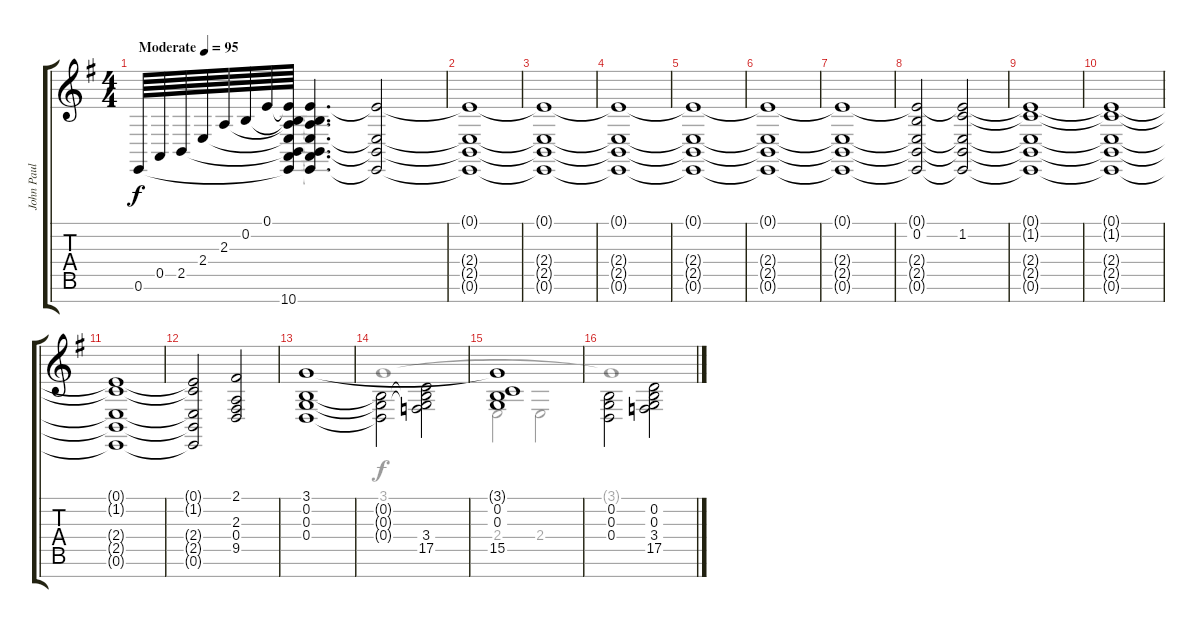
\track ("John Paul Jones (Orgão)" "John Paul ") {instrument drawbarorgan}
\staff {score tabs}
\tuning (E4 B3 G3 D3 A2 E2 B1) {hide}
\voice
\ts (4 4)
\tempo (95 "Moderate")
\clef g2
\ks g
0.6.64{dy f instrument drawbarorgan beam merge} 0.5.64{beam merge} 2.5.64{beam merge} 2.4.64{beam merge} 2.3.64{beam merge} 0.2.64{beam merge} 0.1.64{beam merge} (0.1{t} 0.2{t} 2.3{t} 2.4{t} 2.5{t} 0.6{t} 10.7).64 (0.1{t} 0.2{t} 2.3{t} 2.4{t} 2.5{t} 0.6{t} 10.7{t}).4{d} (0.1{t} 2.4{t} 2.5{t} 0.6{t}).2 |
(0.1{t} 2.4{t} 2.5{t} 0.6{t}).1 |
(0.1{t} 2.4{t} 2.5{t} 0.6{t}).1 |
(0.1{t} 2.4{t} 2.5{t} 0.6{t}).1 |
(0.1{t} 2.4{t} 2.5{t} 0.6{t}).1 |
(0.1{t} 2.4{t} 2.5{t} 0.6{t}).1 |
(0.1{t} 2.4{t} 2.5{t} 0.6{t}).1 |
(0.1{t} 0.2 2.4{t} 2.5{t} 0.6{t}).2 (0.1{t} 1.2 2.4{t} 2.5{t} 0.6{t}).2 |
(0.1{t} 1.2{t} 2.4{t} 2.5{t} 0.6{t}).1 |
(0.1{t} 1.2{t} 2.4{t} 2.5{t} 0.6{t}).1 |
(0.1{t} 1.2{t} 2.4{t} 2.5{t} 0.6{t}).1 |
(0.1{t} 1.2{t} 2.4{t} 2.5{t} 0.6{t}).2 (2.1 2.3 0.4 9.5).2{beam Up} |
(3.1 0.2 0.3 0.4).1 |
(0.2{t} 0.3{t} 0.4{t}).2{beam Down} (0.2{t} 0.3{t} 3.4 17.5).2{beam Down} |
(3.1{t} 0.2 0.3 15.5).1 |
(0.2 0.3 0.4).2{beam Down} (0.2 0.3 3.4 17.5).2{beam Down}
\voice
\clef g2
\ottava regular
\simile none
\ks g
|
|
|
|
|
|
|
|
|
|
|
|
|
3.1.1 |
2.4.2 2.4.2 |
3.1{t}.1
